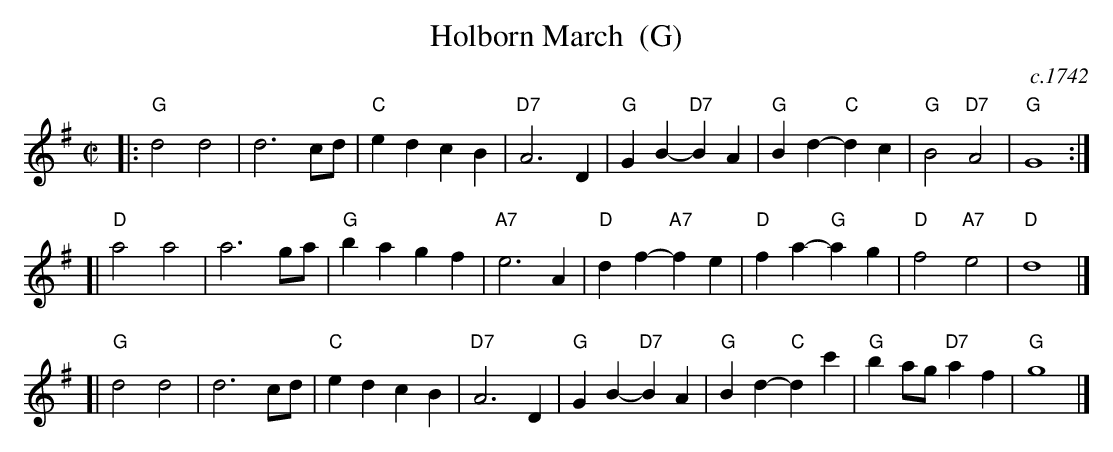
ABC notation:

X:1
T: Holborn March  (G)
O: c.1742
M: C|
L: 1/8
K: G
|: "G"d4 d4 | d6 cd | "C"e2d2 c2B2 | "D7"A6 D2 | "G"G2B2- "D7"B2A2 | "G"B2d2- "C"d2c2 | "G"B4 "D7"A4 | "G"G8 :|
[| "D"a4 a4 | a6 ga | "G"b2a2 g2f2 | "A7"e6 A2 | "D"d2f2- "A7"f2e2 | "D"f2a2- "G"a2g2 | "D"f4 "A7"e4 | "D"d8 |]
[| "G"d4 d4 | d6 cd | "C"e2d2 c2B2 | "D7"A6 D2 | "G"G2B2- "D7"B2A2 | "G"B2d2- "C"d2c'2 | "G"b2ag "D7"a2f2 | "G"g8 |]
